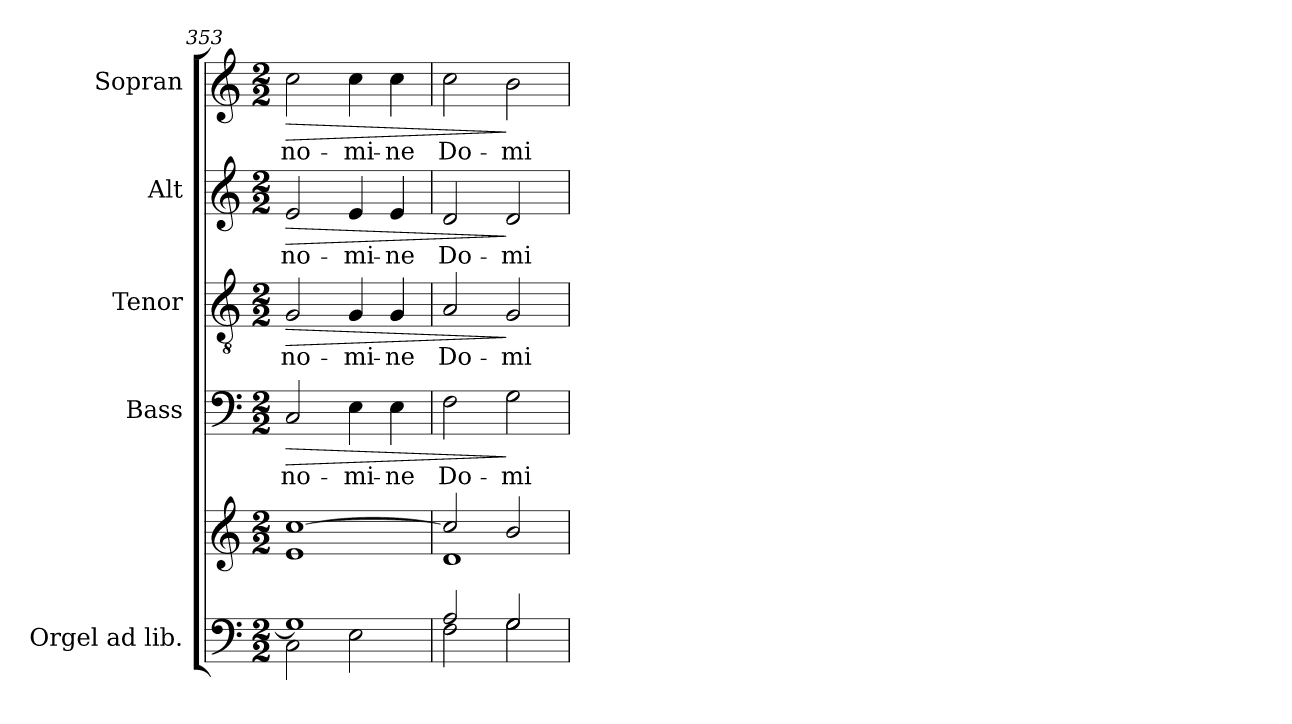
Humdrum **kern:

**kern	**kern	**kern	**text	**dynam	**kern	**text	**dynam	**kern	**text	**dynam	**kern	**text	**dynam
*part5	*part5	*part4	*part4	*part4	*part3	*part3	*part3	*part2	*part2	*part2	*part1	*part1	*part1
*staff6	*staff5	*staff4	*staff4	*staff4	*staff3	*staff3	*staff3	*staff2	*staff2	*staff2	*staff1	*staff1	*staff1
*I"Orgel ad lib.	*	*I"Bass	*	*	*I"Tenor	*	*	*I"Alt	*	*	*I"Sopran	*	*
*	*	*I'B.	*	*	*I'T.	*	*	*I'A.	*	*	*I'S.	*	*
!!LO:LB:g=z
*clefF4	*clefG2	*clefF4	*	*	*clefGv2	*	*	*clefG2	*	*	*clefG2	*	*
*k[]	*k[]	*k[]	*	*	*k[]	*	*	*k[]	*	*	*k[]	*	*
*C:	*C:	*C:	*	*	*C:	*	*	*C:	*	*	*C:	*	*
*M2/2	*M2/2	*M2/2	*	*	*M2/2	*	*	*M2/2	*	*	*M2/2	*	*
=353	=353	=353	=353	=353	=353	=353	=353	=353	=353	=353	=353	=353	=353
*^	*^	*	*	*	*	*	*	*	*	*	*	*	*
!	!	!	!	!	!LO:LY:b	!LO:HP:b	!	!LO:LY:b	!LO:HP:b	!	!LO:LY:b	!LO:HP:b	!	!LO:LY:b	!LO:HP:b
1G]	2C\	[>1cc	1e	2C/	no-	>	2G/	no-	>	2e/	no-	>	2cc\	no-	>
!	!	!	!	!	!LO:LY:b	!	!	!LO:LY:b	!	!	!LO:LY:b	!	!	!LO:LY:b	!
.	2E\	.	.	4E\	-mi-	.	4G/	-mi-	.	4e/	-mi-	.	4cc\	-mi-	.
!	!	!	!	!	!LO:LY:b	!	!	!LO:LY:b	!	!	!LO:LY:b	!	!	!LO:LY:b	!
.	.	.	.	4E\	-ne	.	4G/	-ne	.	4e/	-ne	.	4cc\	-ne	.
=354	=354	=354	=354	=354	=354	=354	=354	=354	=354	=354	=354	=354	=354	=354	=354
!	!	!	!	!	!LO:LY:b	!	!	!LO:LY:b	!	!	!LO:LY:b	!	!	!LO:LY:b	!
2A/	2F\	2cc/]	1d	2F\	Do-	.	2A/	Do-	.	2d/	Do-	.	2cc\	Do-	.
!	!	!	!	!	!LO:LY:b	!	!	!LO:LY:b	!	!	!LO:LY:b	!	!	!LO:LY:b	!
2G/	2G\	2b/	.	2G\	-mi-	]	2G/	-mi-	]	2d/	-mi-	]	2b\	-mi-	]
*v	*v	*	*	*	*	*	*	*	*	*	*	*	*	*	*
*	*v	*v	*	*	*	*	*	*	*	*	*	*	*	*
=	=	=	=	=	=	=	=	=	=	=	=	=	=
*-	*-	*-	*-	*-	*-	*-	*-	*-	*-	*-	*-	*-	*-
